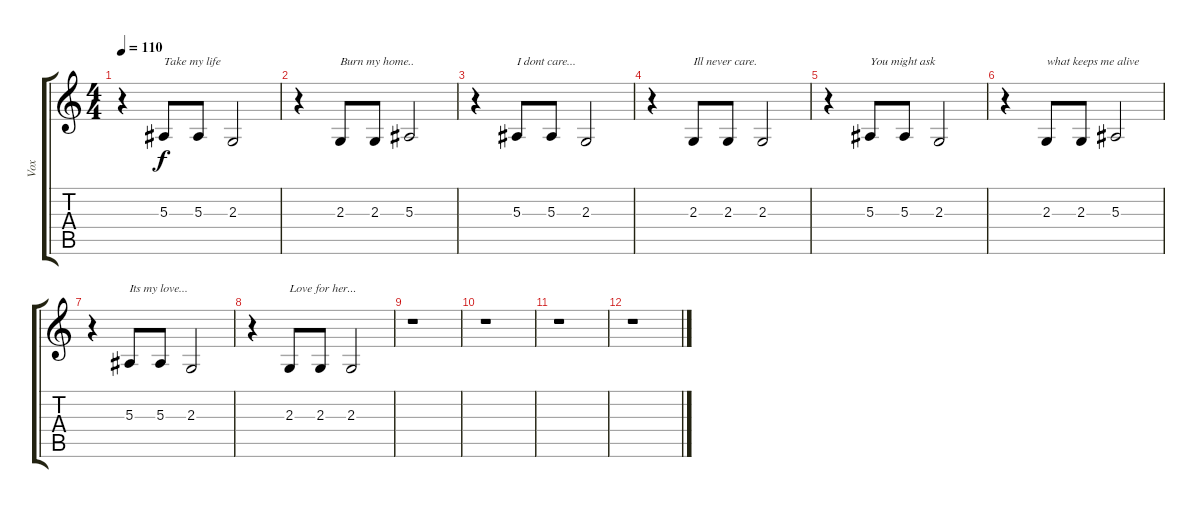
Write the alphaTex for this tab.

\track ("Vox" "Vox") {instrument lead2sawtooth}
\staff {score tabs}
\tuning (D4 A3 F3 C3 G2 D2) {hide}
\ts (4 4)
\tempo 110
\clef g2
\ks c
r.4{dy f} 5.3.8{txt "Take my life"} 5.3.8 2.3.2 |
r.4 2.3.8{txt "Burn my home.."} 2.3.8 5.3.2 |
r.4 5.3.8{txt "I dont care..."} 5.3.8 2.3.2 |
r.4 2.3.8{txt "Ill never care."} 2.3.8 2.3.2 |
r.4 5.3.8{txt "You might ask"} 5.3.8 2.3.2 |
r.4 2.3.8{txt "what keeps me alive"} 2.3.8 5.3.2 |
r.4 5.3.8{txt "Its my love..."} 5.3.8 2.3.2 |
r.4 2.3.8{txt "Love for her..."} 2.3.8 2.3.2 |
r.1 |
r.1 |
r.1 |
r.1
